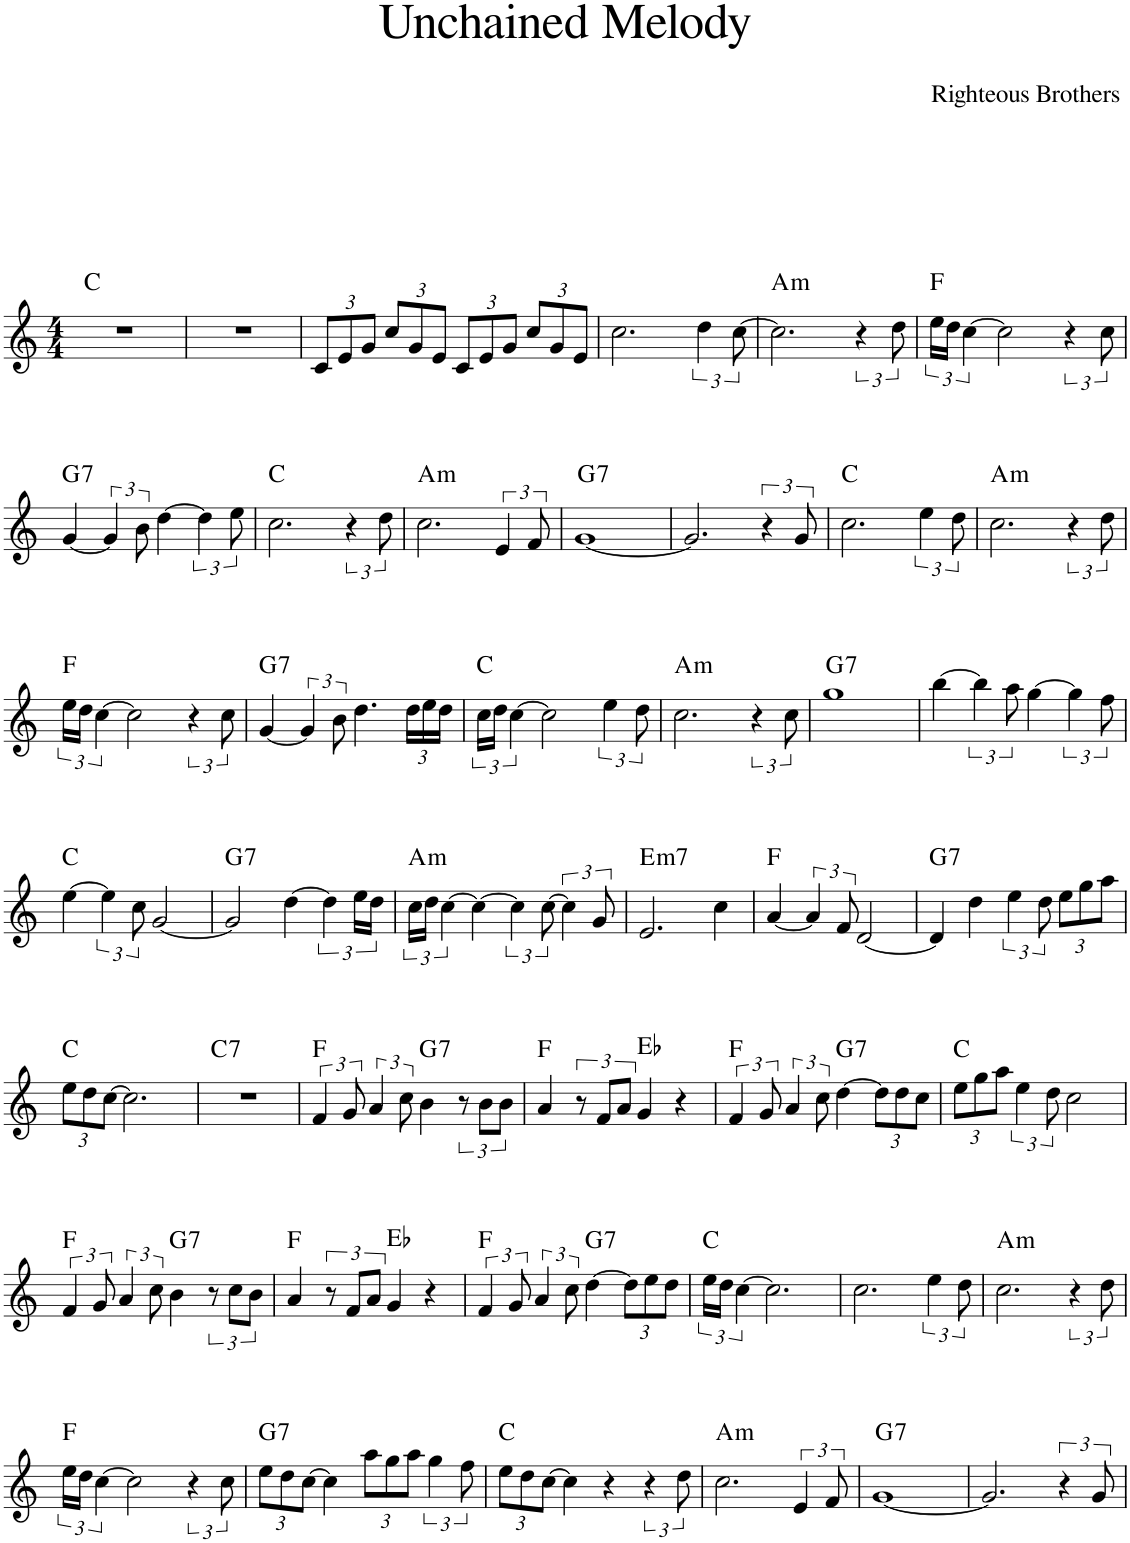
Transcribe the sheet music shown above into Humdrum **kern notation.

**kern	**harte
*part1	*part1
*staff1	*
*I"Piano	*
*I'Pno.	*
*clefG2	*
*k[]	*
*M4/4	*
=1	=1
1r	C:maj
=2	=2
1r	.
=3	=3
*Xbrackettup	*
12c/L	.
12e/	.
12g/J	.
12cc/L	.
12g/	.
12e/J	.
12c/L	.
12e/	.
12g/J	.
12cc/L	.
12g/	.
12e/J	.
=4	=4
2.cc\	.
*brackettup	*
6dd\	.
[12cc\	.
=5	=5
!	!LO:H:kt=m
2.cc\]	A:min
6r	.
12dd\	.
=6	=6
24ee\LL	F:maj
24dd\JJ	.
[6cc\	.
2cc\]	.
6r	.
12cc\	.
!!LO:LB:g=z
=7	=7
!	!LO:H:kt=7
[4g/	G:7
6g/]	.
12b\	.
[4dd\	.
6dd\]	.
12ee\	.
=8	=8
2.cc\	C:maj
6r	.
12dd\	.
=9	=9
!	!LO:H:kt=m
2.cc\	A:min
6e/	.
12f/	.
=10	=10
!	!LO:H:kt=7
[1g	G:7
=11	=11
2.g/]	.
6r	.
12g/	.
=12	=12
2.cc\	C:maj
6ee\	.
12dd\	.
=13	=13
!	!LO:H:kt=m
2.cc\	A:min
6r	.
12dd\	.
!!LO:LB:g=z
=14	=14
24ee\LL	F:maj
24dd\JJ	.
[6cc\	.
2cc\]	.
6r	.
12cc\	.
=15	=15
!	!LO:H:kt=7
[4g/	G:7
6g/]	.
12b\	.
4.dd\	.
*Xbrackettup	*
24dd\LL	.
24ee\	.
24dd\JJ	.
=16	=16
*brackettup	*
24cc\LL	C:maj
24dd\JJ	.
[6cc\	.
2cc\]	.
6ee\	.
12dd\	.
=17	=17
!	!LO:H:kt=m
2.cc\	A:min
6r	.
12cc\	.
=18	=18
!	!LO:H:kt=7
1gg	G:7
=19	=19
[4bb\	.
6bb\]	.
12aa\	.
[4gg\	.
6gg\]	.
12ff\	.
!!LO:LB:g=z
=20	=20
[4ee\	C:maj
6ee\]	.
12cc\	.
[2g/	.
=21	=21
!	!LO:H:kt=7
2g/]	G:7
[4dd\	.
6dd\]	.
24ee\LL	.
24dd\JJ	.
=22	=22
!	!LO:H:kt=m
24cc\LL	A:min
24dd\JJ	.
[6cc\	.
4cc\_	.
4cc\]	.
6cc\]	.
12g/	.
=23	=23
!	!LO:H:kt=m7
2.e/	E:min7
4cc\	.
=24	=24
[4a/	F:maj
6a/]	.
12f/	.
[2d/	.
=25	=25
!	!LO:H:kt=7
4d/]	G:7
4dd\	.
6ee\	.
12dd\	.
*Xbrackettup	*
12ee\L	.
12gg\	.
12aa\J	.
!!LO:LB:g=z
=26	=26
12ee\L	C:maj
12dd\	.
[12cc\J	.
2.cc\]	.
=27	=27
!	!LO:H:kt=7
1r	C:7
=28	=28
*brackettup	*
6f/	F:maj
12g/	.
6a/	.
12cc\	.
!	!LO:H:kt=7
4b\	G:7
12r	.
12b\L	.
12b\J	.
=29	=29
4a/	F:maj
12r	.
12f/L	.
12a/J	.
4g/	Eb:maj
4r	.
=30	=30
6f/	F:maj
12g/	.
6a/	.
12cc\	.
!	!LO:H:kt=7
[4dd\	G:7
*Xbrackettup	*
12dd\L]	.
12dd\	.
12cc\J	.
=31	=31
12ee\L	C:maj
12gg\	.
12aa\J	.
*brackettup	*
6ee\	.
12dd\	.
2cc\	.
!!LO:LB:g=z
=32	=32
6f/	F:maj
12g/	.
6a/	.
12cc\	.
!	!LO:H:kt=7
4b\	G:7
12r	.
12cc\L	.
12b\J	.
=33	=33
4a/	F:maj
12r	.
12f/L	.
12a/J	.
4g/	Eb:maj
4r	.
=34	=34
6f/	F:maj
12g/	.
6a/	.
12cc\	.
!	!LO:H:kt=7
[4dd\	G:7
*Xbrackettup	*
12dd\L]	.
12een\	.
12dd\J	.
=35	=35
*brackettup	*
24ee\LL	C:maj
24dd\JJ	.
[6cc\	.
2.cc\]	.
=36	=36
2.cc\	.
6ee\	.
12dd\	.
=37	=37
!	!LO:H:kt=m
2.cc\	A:min
6r	.
12dd\	.
!!LO:LB:g=z
=38	=38
24ee\LL	F:maj
24dd\JJ	.
[6cc\	.
2cc\]	.
6r	.
12cc\	.
=39	=39
*Xbrackettup	*
!	!LO:H:kt=7
12ee\L	G:7
12dd\	.
[12cc\J	.
4cc\]	.
12aa\L	.
12gg\	.
12aa\J	.
*brackettup	*
6gg\	.
12ff\	.
=40	=40
*Xbrackettup	*
12ee\L	C:maj
12dd\	.
[12cc\J	.
4cc\]	.
4r	.
*brackettup	*
6r	.
12dd\	.
=41	=41
!	!LO:H:kt=m
2.cc\	A:min
6e/	.
12f/	.
=42	=42
!	!LO:H:kt=7
[1g	G:7
=43	=43
2.g/]	.
6r	.
12g/	.
=	=
*-	*-
